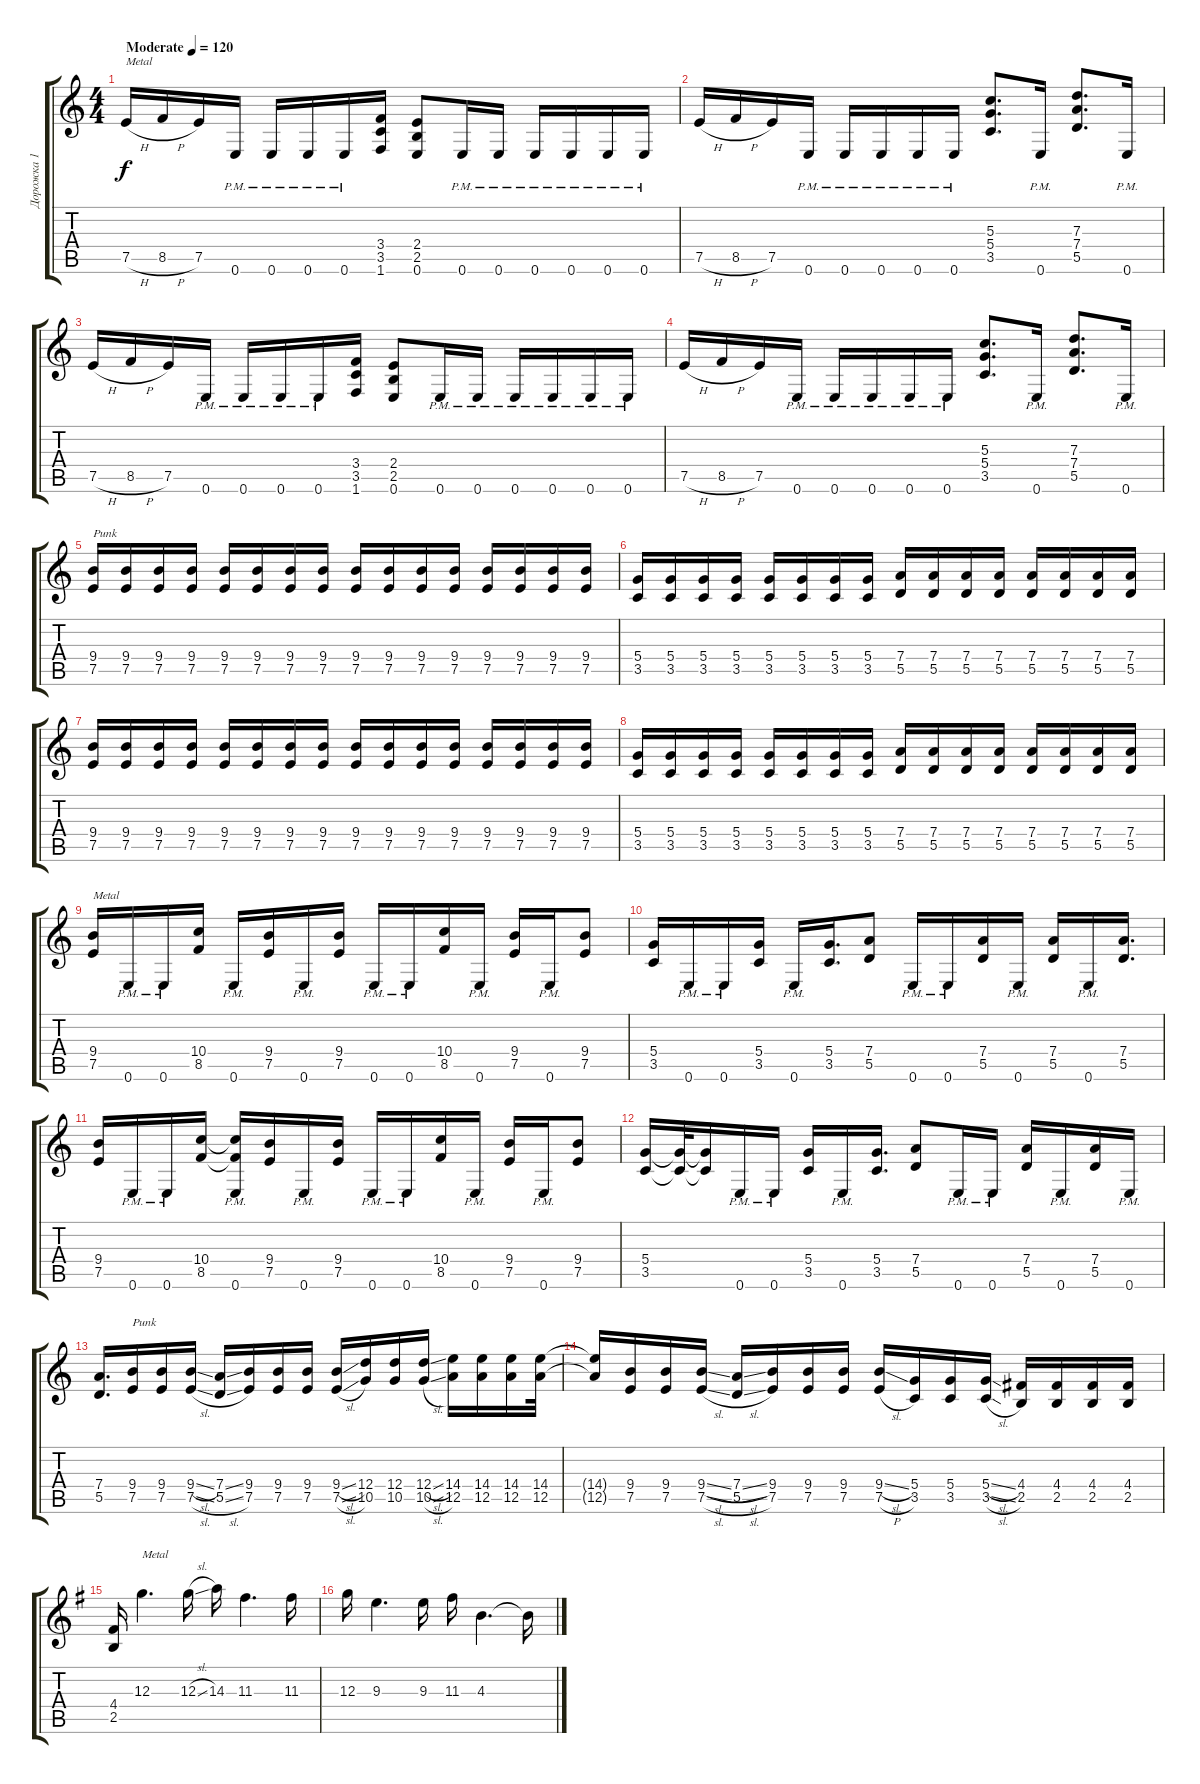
\track ("Дорожка 1" "Дорожка 1") {instrument overdrivenguitar}
\staff {score tabs}
\tuning (E4 B3 G3 D3 A2 E2) {hide}
\ts (4 4)
\tempo (120 "Moderate")
\clef g2
\ks c
7.5{h}.16{txt "Metal" dy f instrument overdrivenguitar} 8.5{h}.16 7.5.16 0.6{pm}.16 0.6{pm}.16 0.6{pm}.16 0.6{pm}.16 (3.4 3.5 1.6).16 (2.4 2.5 0.6).8 0.6{pm}.16 0.6{pm}.16 0.6{pm}.16 0.6{pm}.16 0.6{pm}.16 0.6{pm}.16 |
7.5{h}.16 8.5{h}.16 7.5.16 0.6{pm}.16 0.6{pm}.16 0.6{pm}.16 0.6{pm}.16 0.6{pm}.16 (5.3 5.4 3.5).8{d} 0.6{pm}.16 (7.3 7.4 5.5).8{d} 0.6{pm}.16 |
7.5{h}.16 8.5{h}.16 7.5.16 0.6{pm}.16 0.6{pm}.16 0.6{pm}.16 0.6{pm}.16 (3.4 3.5 1.6).16 (2.4 2.5 0.6).8 0.6{pm}.16 0.6{pm}.16 0.6{pm}.16 0.6{pm}.16 0.6{pm}.16 0.6{pm}.16 |
7.5{h}.16 8.5{h}.16 7.5.16 0.6{pm}.16 0.6{pm}.16 0.6{pm}.16 0.6{pm}.16 0.6{pm}.16 (5.3 5.4 3.5).8{d} 0.6{pm}.16 (7.3 7.4 5.5).8{d} 0.6{pm}.16 |
(9.4 7.5).16{txt "Punk"} (9.4 7.5).16 (9.4 7.5).16 (9.4 7.5).16 (9.4 7.5).16 (9.4 7.5).16 (9.4 7.5).16 (9.4 7.5).16 (9.4 7.5).16 (9.4 7.5).16 (9.4 7.5).16 (9.4 7.5).16 (9.4 7.5).16 (9.4 7.5).16 (9.4 7.5).16 (9.4 7.5).16 |
(5.4 3.5).16 (5.4 3.5).16 (5.4 3.5).16 (5.4 3.5).16 (5.4 3.5).16 (5.4 3.5).16 (5.4 3.5).16 (5.4 3.5).16 (7.4 5.5).16 (7.4 5.5).16 (7.4 5.5).16 (7.4 5.5).16 (7.4 5.5).16 (7.4 5.5).16 (7.4 5.5).16 (7.4 5.5).16 |
(9.4 7.5).16 (9.4 7.5).16 (9.4 7.5).16 (9.4 7.5).16 (9.4 7.5).16 (9.4 7.5).16 (9.4 7.5).16 (9.4 7.5).16 (9.4 7.5).16 (9.4 7.5).16 (9.4 7.5).16 (9.4 7.5).16 (9.4 7.5).16 (9.4 7.5).16 (9.4 7.5).16 (9.4 7.5).16 |
(5.4 3.5).16 (5.4 3.5).16 (5.4 3.5).16 (5.4 3.5).16 (5.4 3.5).16 (5.4 3.5).16 (5.4 3.5).16 (5.4 3.5).16 (7.4 5.5).16 (7.4 5.5).16 (7.4 5.5).16 (7.4 5.5).16 (7.4 5.5).16 (7.4 5.5).16 (7.4 5.5).16 (7.4 5.5).16 |
(9.4 7.5).16{txt "Metal"} 0.6{pm}.16 0.6{pm}.16 (10.4 8.5).16 0.6{pm}.16 (9.4 7.5).16 0.6{pm}.16 (9.4 7.5).16 0.6{pm}.16 0.6{pm}.16 (10.4 8.5).16 0.6{pm}.16 (9.4 7.5).16 0.6{pm}.16 (9.4 7.5).8 |
(5.4 3.5).16 0.6{pm}.16 0.6{pm}.16 (5.4 3.5).16 0.6{pm}.16 (5.4 3.5).16{d} (7.4 5.5).8 0.6{pm}.16 0.6{pm}.16 (7.4 5.5).16 0.6{pm}.16 (7.4 5.5).16 0.6{pm}.16 (7.4 5.5).16{d} |
(9.4 7.5).16 0.6{pm}.16 0.6{pm}.16 (10.4 8.5).16 (10.4{t} 8.5{t} 0.6{pm}).16 (9.4 7.5).16 0.6{pm}.16 (9.4 7.5).16 0.6{pm}.16 0.6{pm}.16 (10.4 8.5).16 0.6{pm}.16 (9.4 7.5).16 0.6{pm}.16 (9.4 7.5).8 |
(5.4 3.5).16 (5.4{t} 3.5{t}).32 (5.4{t} 3.5{t}).16 0.6{pm}.16 0.6{pm}.16 (5.4 3.5).16 0.6{pm}.16 (5.4 3.5).16{d} (7.4 5.5).8 0.6{pm}.16 0.6{pm}.16 (7.4 5.5).16 0.6{pm}.16 (7.4 5.5).16 0.6{pm}.16 |
(7.4 5.5).16{d} (9.4 7.5).16{txt "Punk"} (9.4 7.5).16 (9.4{sl} 7.5{sl}).16 (7.4{ss} 5.5{sl}).16 (9.4 7.5).16 (9.4 7.5).16 (9.4 7.5).16 (9.4{sl} 7.5{sl}).16 (12.4 10.5).16 (12.4 10.5).16 (12.4{sl} 10.5{sl}).16 (14.4 12.5).16 (14.4 12.5).16 (14.4 12.5).16 (14.4 12.5).32 |
(14.4{t} 12.5{t}).16 (9.4 7.5).16 (9.4 7.5).16 (9.4{sl} 7.5{sl}).16 (7.4{sl} 5.5{sl}).16 (9.4 7.5).16 (9.4 7.5).16 (9.4 7.5).16 (9.4{sl} 7.5{h}).16 (5.4 3.5).16 (5.4 3.5).16 (5.4{sl} 3.5{sl}).16 (4.4 2.5).16 (4.4 2.5).16 (4.4 2.5).16 (4.4 2.5).16 |
\ks g
(4.4 2.5).16 12.3.4{d txt "Metal"} 12.3{sl}.16 14.3.16 11.3.4{d} 11.3.16 |
12.3.16 9.3.4{d} 9.3.16 11.3.16 4.3.4{d} 4.3{t}.16
